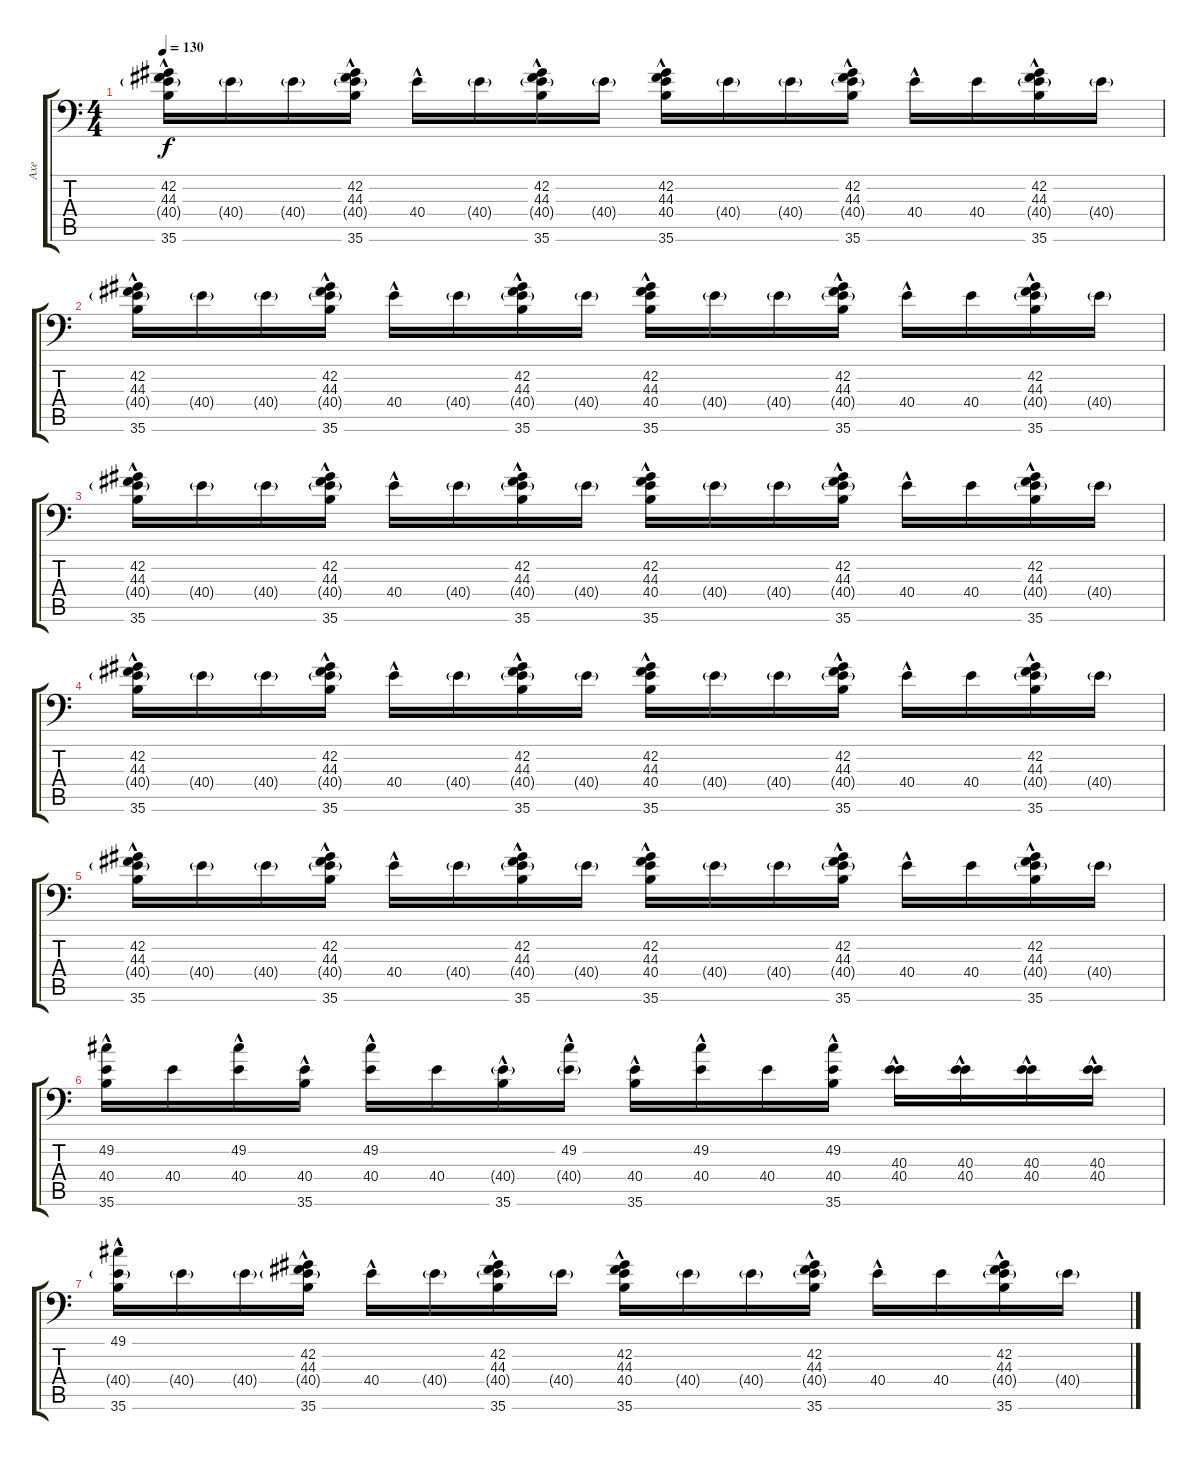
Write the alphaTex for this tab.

\track ("Axe" "Axe") {instrument acousticgrandpiano}
\staff {score tabs}
\tuning (C-1 C-1 C-1 C-1 C-1 C-1) {hide}
\ts (4 4)
\tempo 130
\clef f4
\ks c
(42.2{hac} 44.3{hac} 40.4{g} 35.6{hac}).16{dy f} 40.4{g}.16 40.4{g}.16 (42.2{hac} 44.3{hac} 40.4{g} 35.6{hac}).16 40.4{hac}.16 40.4{g}.16 (42.2{hac} 44.3{hac} 40.4{g} 35.6{hac}).16 40.4{g}.16 (42.2{hac} 44.3{hac} 40.4 35.6{hac}).16 40.4{g}.16 40.4{g}.16 (42.2{hac} 44.3{hac} 40.4{g} 35.6{hac}).16 40.4{hac}.16 40.4.16 (42.2{hac} 44.3{hac} 40.4{g} 35.6{hac}).16 40.4{g}.16 |
(42.2{hac} 44.3{hac} 40.4{g} 35.6{hac}).16 40.4{g}.16 40.4{g}.16 (42.2{hac} 44.3{hac} 40.4{g} 35.6{hac}).16 40.4{hac}.16 40.4{g}.16 (42.2{hac} 44.3{hac} 40.4{g} 35.6{hac}).16 40.4{g}.16 (42.2{hac} 44.3{hac} 40.4 35.6{hac}).16 40.4{g}.16 40.4{g}.16 (42.2{hac} 44.3{hac} 40.4{g} 35.6{hac}).16 40.4{hac}.16 40.4.16 (42.2{hac} 44.3{hac} 40.4{g} 35.6{hac}).16 40.4{g}.16 |
(42.2{hac} 44.3{hac} 40.4{g} 35.6{hac}).16 40.4{g}.16 40.4{g}.16 (42.2{hac} 44.3{hac} 40.4{g} 35.6{hac}).16 40.4{hac}.16 40.4{g}.16 (42.2{hac} 44.3{hac} 40.4{g} 35.6{hac}).16 40.4{g}.16 (42.2{hac} 44.3{hac} 40.4 35.6{hac}).16 40.4{g}.16 40.4{g}.16 (42.2{hac} 44.3{hac} 40.4{g} 35.6{hac}).16 40.4{hac}.16 40.4.16 (42.2{hac} 44.3{hac} 40.4{g} 35.6{hac}).16 40.4{g}.16 |
(42.2{hac} 44.3{hac} 40.4{g} 35.6{hac}).16 40.4{g}.16 40.4{g}.16 (42.2{hac} 44.3{hac} 40.4{g} 35.6{hac}).16 40.4{hac}.16 40.4{g}.16 (42.2{hac} 44.3{hac} 40.4{g} 35.6{hac}).16 40.4{g}.16 (42.2{hac} 44.3{hac} 40.4 35.6{hac}).16 40.4{g}.16 40.4{g}.16 (42.2{hac} 44.3{hac} 40.4{g} 35.6{hac}).16 40.4{hac}.16 40.4.16 (42.2{hac} 44.3{hac} 40.4{g} 35.6{hac}).16 40.4{g}.16 |
(42.2{hac} 44.3{hac} 40.4{g} 35.6{hac}).16 40.4{g}.16 40.4{g}.16 (42.2{hac} 44.3{hac} 40.4{g} 35.6{hac}).16 40.4{hac}.16 40.4{g}.16 (42.2{hac} 44.3{hac} 40.4{g} 35.6{hac}).16 40.4{g}.16 (42.2{hac} 44.3{hac} 40.4 35.6{hac}).16 40.4{g}.16 40.4{g}.16 (42.2{hac} 44.3{hac} 40.4{g} 35.6{hac}).16 40.4{hac}.16 40.4.16 (42.2{hac} 44.3{hac} 40.4{g} 35.6{hac}).16 40.4{g}.16 |
(49.2{hac} 40.4 35.6{hac}).16 40.4.16 (49.2{hac} 40.4).16 (40.4 35.6{hac}).16 (49.2{hac} 40.4{hac}).16 40.4.16 (40.4{g} 35.6{hac}).16 (49.2{hac} 40.4{g}).16 (40.4 35.6{hac}).16 (49.2{hac} 40.4).16 40.4.16 (49.2{hac} 40.4{hac} 35.6{hac}).16 (40.3 40.4{hac}).16 (40.3 40.4{hac}).16 (40.3 40.4{hac}).16 (40.3 40.4{hac}).16 |
(49.1{hac} 40.4{g} 35.6{hac}).16 40.4{g}.16 40.4{g}.16 (42.2{hac} 44.3{hac} 40.4{g} 35.6{hac}).16 40.4{hac}.16 40.4{g}.16 (42.2{hac} 44.3{hac} 40.4{g} 35.6{hac}).16 40.4{g}.16 (42.2{hac} 44.3{hac} 40.4 35.6{hac}).16 40.4{g}.16 40.4{g}.16 (42.2{hac} 44.3{hac} 40.4{g} 35.6{hac}).16 40.4{hac}.16 40.4.16 (42.2{hac} 44.3{hac} 40.4{g} 35.6{hac}).16 40.4{g}.16
